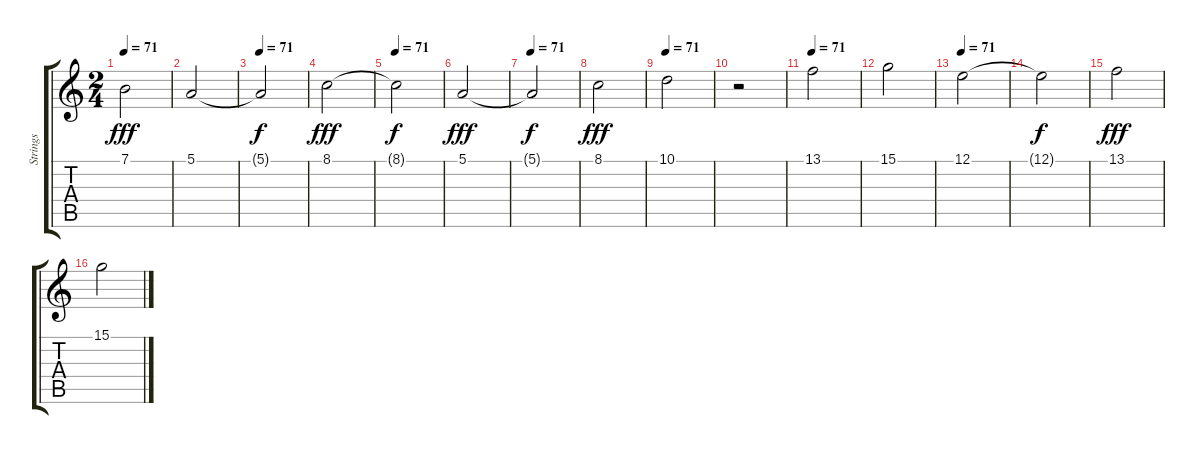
\track ("Strings" "Strings") {instrument stringensemble1}
\staff {score tabs}
\tuning (E4 B3 G3 D3 A2 E2) {hide}
\ts (2 4)
\tempo 71
\clef g2
\ks c
7.1.2{dy fff} |
5.1.2 |
\tempo 71
5.1{t}.2{dy f} |
8.1.2{dy fff} |
\tempo 71
8.1{t}.2{dy f} |
5.1.2{dy fff} |
\tempo 71
5.1{t}.2{dy f} |
8.1.2{dy fff} |
\tempo 71
10.1.2 |
r.2 |
\tempo 71
13.1.2 |
15.1.2 |
\tempo 71
12.1.2 |
12.1{t}.2{dy f} |
13.1.2{dy fff} |
15.1.2
